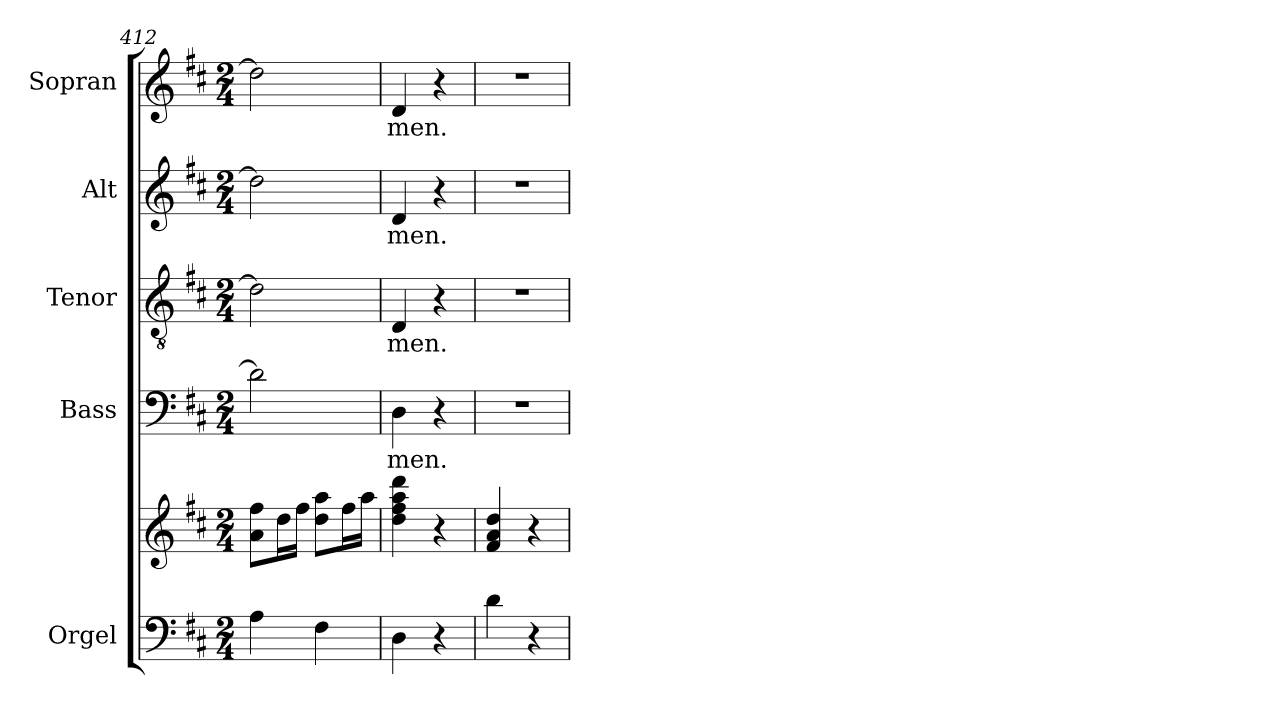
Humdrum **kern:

**kern	**kern	**kern	**text	**kern	**text	**kern	**text	**kern	**text
*part5	*part5	*part4	*part4	*part3	*part3	*part2	*part2	*part1	*part1
*staff6	*staff5	*staff4	*staff4	*staff3	*staff3	*staff2	*staff2	*staff1	*staff1
*I"Orgel	*	*I"Bass	*	*I"Tenor	*	*I"Alt	*	*I"Sopran	*
*I'Org.	*	*I'B.	*	*I'T.	*	*I'A.	*	*I'S.	*
*clefF4	*clefG2	*clefF4	*	*clefGv2	*	*clefG2	*	*clefG2	*
*k[f#c#]	*k[f#c#]	*k[f#c#]	*	*k[f#c#]	*	*k[f#c#]	*	*k[f#c#]	*
*D:	*D:	*D:	*	*D:	*	*D:	*	*D:	*
*M2/4	*M2/4	*M2/4	*	*M2/4	*	*M2/4	*	*M2/4	*
=412	=412	=412	=412	=412	=412	=412	=412	=412	=412
4A\	8a\ 8ff#\L	2d\]	.	2d\]	.	2dd\]	.	2dd\]	.
.	16dd\L	.	.	.	.	.	.	.	.
.	16ff#\JJ	.	.	.	.	.	.	.	.
4F#\	8dd\ 8aa\L	.	.	.	.	.	.	.	.
.	16ff#\L	.	.	.	.	.	.	.	.
.	16aa\JJ	.	.	.	.	.	.	.	.
=413	=413	=413	=413	=413	=413	=413	=413	=413	=413
!	!	!	!LO:LY:b	!	!LO:LY:b	!	!LO:LY:b	!	!LO:LY:b
4D\	4dd\ 4ff#\ 4aa\ 4ddd\	4D\	-men.	4D/	-men.	4d/	-men.	4d/	-men.
4r	4r	4r	.	4r	.	4r	.	4r	.
=414	=414	=414	=414	=414	=414	=414	=414	=414	=414
4d\	4f#/ 4a/ 4dd/	2r	.	2r	.	2r	.	2r	.
4r	4r	.	.	.	.	.	.	.	.
=	=	=	=	=	=	=	=	=	=
*-	*-	*-	*-	*-	*-	*-	*-	*-	*-
